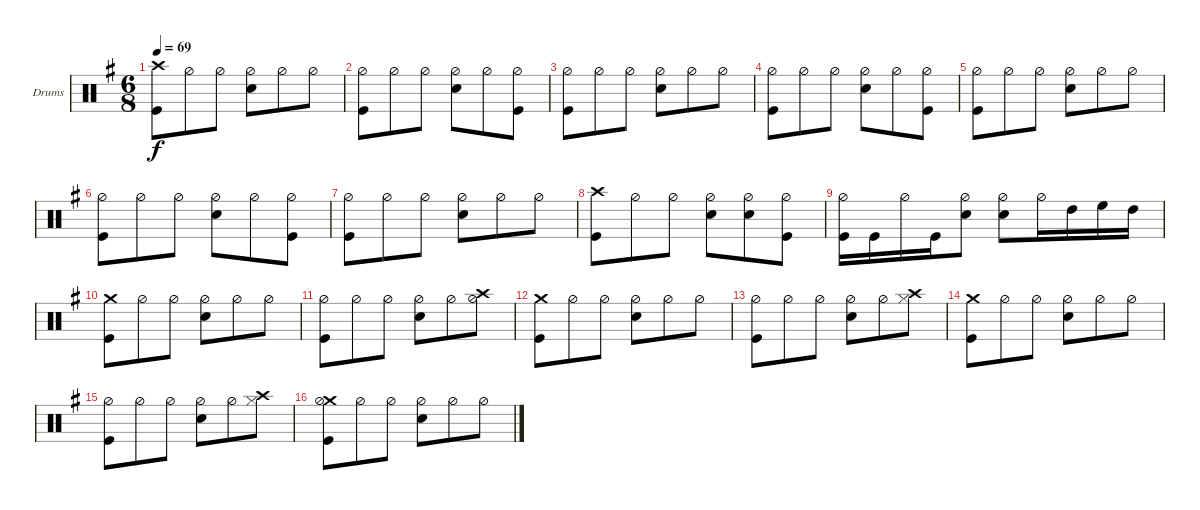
\bracketExtendMode groupsimilarinstruments
\firstSystemTrackNameOrientation horizontal
\otherSystemsTrackNameOrientation horizontal
\track ("Drumkit" "Drums") {instrument percussion}
\staff {score}
\articulation defaults
\ts (6 8)
\tempo 69
\clef neutral
\ks g
("Crash high (hit)" "Kick (hit)").8{dy f} "Hi-Hat (half)".8 "Hi-Hat (half)".8 ("Hi-Hat (half)" "Snare (hit) 2").8 "Hi-Hat (half)".8 "Hi-Hat (half)".8 |
("Hi-Hat (half)" "Kick (hit)").8 "Hi-Hat (half)".8 "Hi-Hat (half)".8 ("Hi-Hat (half)" "Snare (hit) 2").8 "Hi-Hat (half)".8 ("Hi-Hat (half)" "Kick (hit)").8 |
("Hi-Hat (half)" "Kick (hit)").8 "Hi-Hat (half)".8 "Hi-Hat (half)".8 ("Hi-Hat (half)" "Snare (hit) 2").8 "Hi-Hat (half)".8 "Hi-Hat (half)".8 |
("Hi-Hat (half)" "Kick (hit)").8 "Hi-Hat (half)".8 "Hi-Hat (half)".8 ("Hi-Hat (half)" "Snare (hit) 2").8 "Hi-Hat (half)".8 ("Hi-Hat (half)" "Kick (hit)").8 |
("Hi-Hat (half)" "Kick (hit)").8 "Hi-Hat (half)".8 "Hi-Hat (half)".8 ("Hi-Hat (half)" "Snare (hit) 2").8 "Hi-Hat (half)".8 "Hi-Hat (half)".8 |
("Hi-Hat (half)" "Kick (hit)").8 "Hi-Hat (half)".8 "Hi-Hat (half)".8 ("Hi-Hat (half)" "Snare (hit) 2").8 "Hi-Hat (half)".8 ("Hi-Hat (half)" "Kick (hit)").8 |
("Hi-Hat (half)" "Kick (hit)").8 "Hi-Hat (half)".8 "Hi-Hat (half)".8 ("Hi-Hat (half)" "Snare (hit) 2").8 "Hi-Hat (half)".8 "Hi-Hat (half)".8 |
("Crash high (hit)" "Kick (hit)").8 "Hi-Hat (half)".8 "Hi-Hat (half)".8 ("Hi-Hat (half)" "Snare (hit) 2").8 ("Hi-Hat (half)" "Snare (hit) 2").8 ("Hi-Hat (half)" "Kick (hit)").8 |
("Hi-Hat (half)" "Kick (hit)").16 "Kick (hit)".16 "Hi-Hat (half)".16 "Kick (hit)".16 ("Hi-Hat (half)" "Snare (hit) 2").8 ("Hi-Hat (half)" "Snare (hit) 2").8 "Hi-Hat (half)".16 "High Tom (hit)".16 "High Floor Tom (hit)".16 "High Tom (hit)".16 |
("Crash medium (hit)" "Kick (hit)").8 "Hi-Hat (half)".8 "Hi-Hat (half)".8 ("Hi-Hat (half)" "Snare (hit) 2").8 "Hi-Hat (half)".8 "Hi-Hat (half)".8 |
("Hi-Hat (half)" "Kick (hit)").8 "Hi-Hat (half)".8 "Hi-Hat (half)".8 ("Hi-Hat (half)" "Snare (hit) 2").8 "Hi-Hat (half)".8 ("Crash high (hit)" "Hi-Hat (half)").8 |
("Crash medium (hit)" "Kick (hit)").8 "Hi-Hat (half)".8 "Hi-Hat (half)".8 ("Hi-Hat (half)" "Snare (hit) 2").8 "Hi-Hat (half)".8 "Hi-Hat (half)".8 |
("Hi-Hat (half)" "Kick (hit)").8 "Hi-Hat (half)".8 "Hi-Hat (half)".8 ("Hi-Hat (half)" "Snare (hit) 2").8 "Hi-Hat (half)".8 ("Crash high (hit)" "Hi-Hat (closed)").8 |
("Crash medium (hit)" "Kick (hit)").8 "Hi-Hat (half)".8 "Hi-Hat (half)".8 ("Hi-Hat (half)" "Snare (hit) 2").8 "Hi-Hat (half)".8 "Hi-Hat (half)".8 |
("Hi-Hat (half)" "Kick (hit)").8 "Hi-Hat (half)".8 "Hi-Hat (half)".8 ("Hi-Hat (half)" "Snare (hit) 2").8 "Hi-Hat (half)".8 ("Crash high (hit)" "Hi-Hat (closed)").8 |
("Crash medium (hit)" "Kick (hit)" "Hi-Hat (half)").8 "Hi-Hat (half)".8 "Hi-Hat (half)".8 ("Hi-Hat (half)" "Snare (hit) 2").8 "Hi-Hat (half)".8 "Hi-Hat (half)".8
